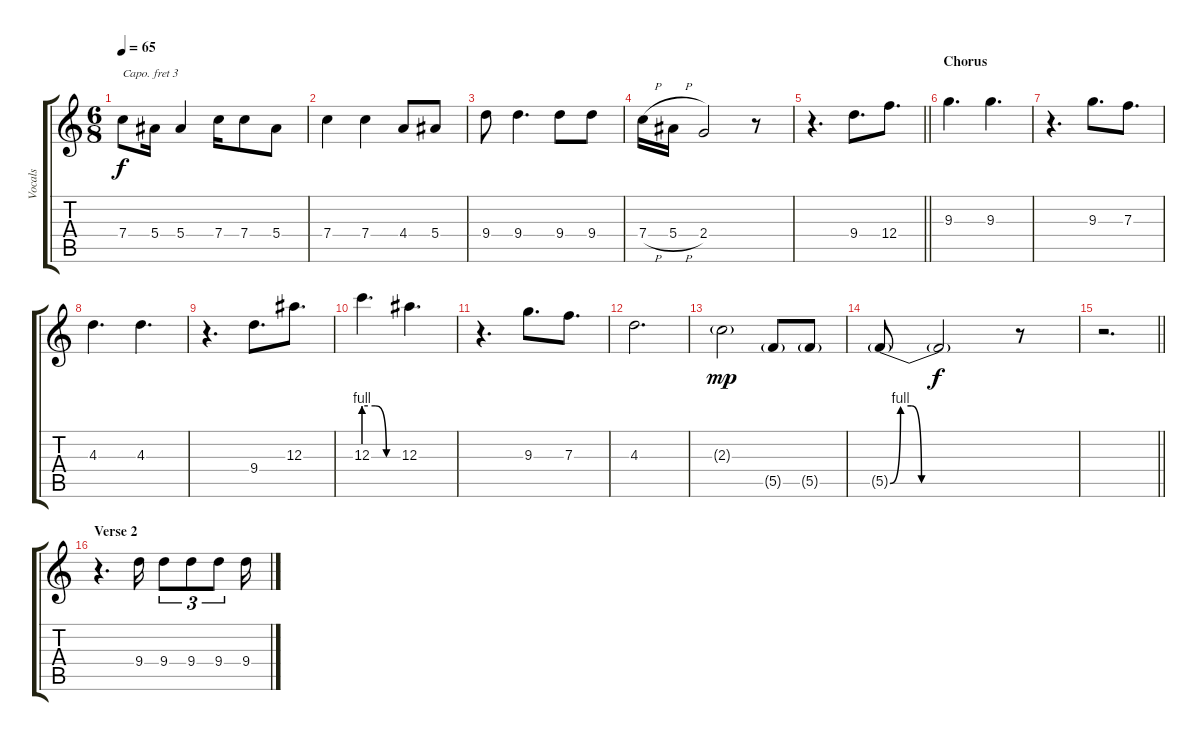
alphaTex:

\track ("Vocals" "Vocals") {instrument contrabass}
\staff {score tabs}
\capo 3
\tuning (E4 B3 G3 D3 A2 E2) {hide}
\ts (6 8)
\tempo 65
\clef g2
\ks c
7.4.8{dy f} 5.4.16 5.4.4 7.4.16 7.4.8 5.4.8 |
7.4.4 7.4.4 4.4.8 5.4.8 |
9.4.8 9.4.4{d} 9.4.8 9.4.8 |
7.4{h}.16 5.4{h}.16 2.4.2 r.8 |
\barLineRight lightlight
r.4{d} 9.4.8{d} 12.4.8{d} |
\section ("" "Chorus")
9.3.4{d} 9.3.4{d} |
r.4{d} 9.3.8{d} 7.3.8{d} |
4.3.4{d} 4.3.4{d} |
r.4{d} 9.4.8{d} 12.3.8{d} |
12.3{be (custom 0 4 20 4 40 0 60 0)}.4{d} 12.3.4{d} |
r.4{d} 9.3.8{d} 7.3.8{d} |
4.3.2{d} |
2.3{g}.2{dy mp} 5.5{g}.8 5.5{g}.8 |
5.5{be (custom 0 0 5 4 10 4 15 0 60 0) g}.8 5.5{t}.2{dy f} r.8 |
\barLineRight lightlight
r.2{d} |
\section ("" "Verse 2")
r.4{d} 9.4.16 9.4.8{tu (3 2)} 9.4.8{tu (3 2)} 9.4.8{tu (3 2)} 9.4.16
